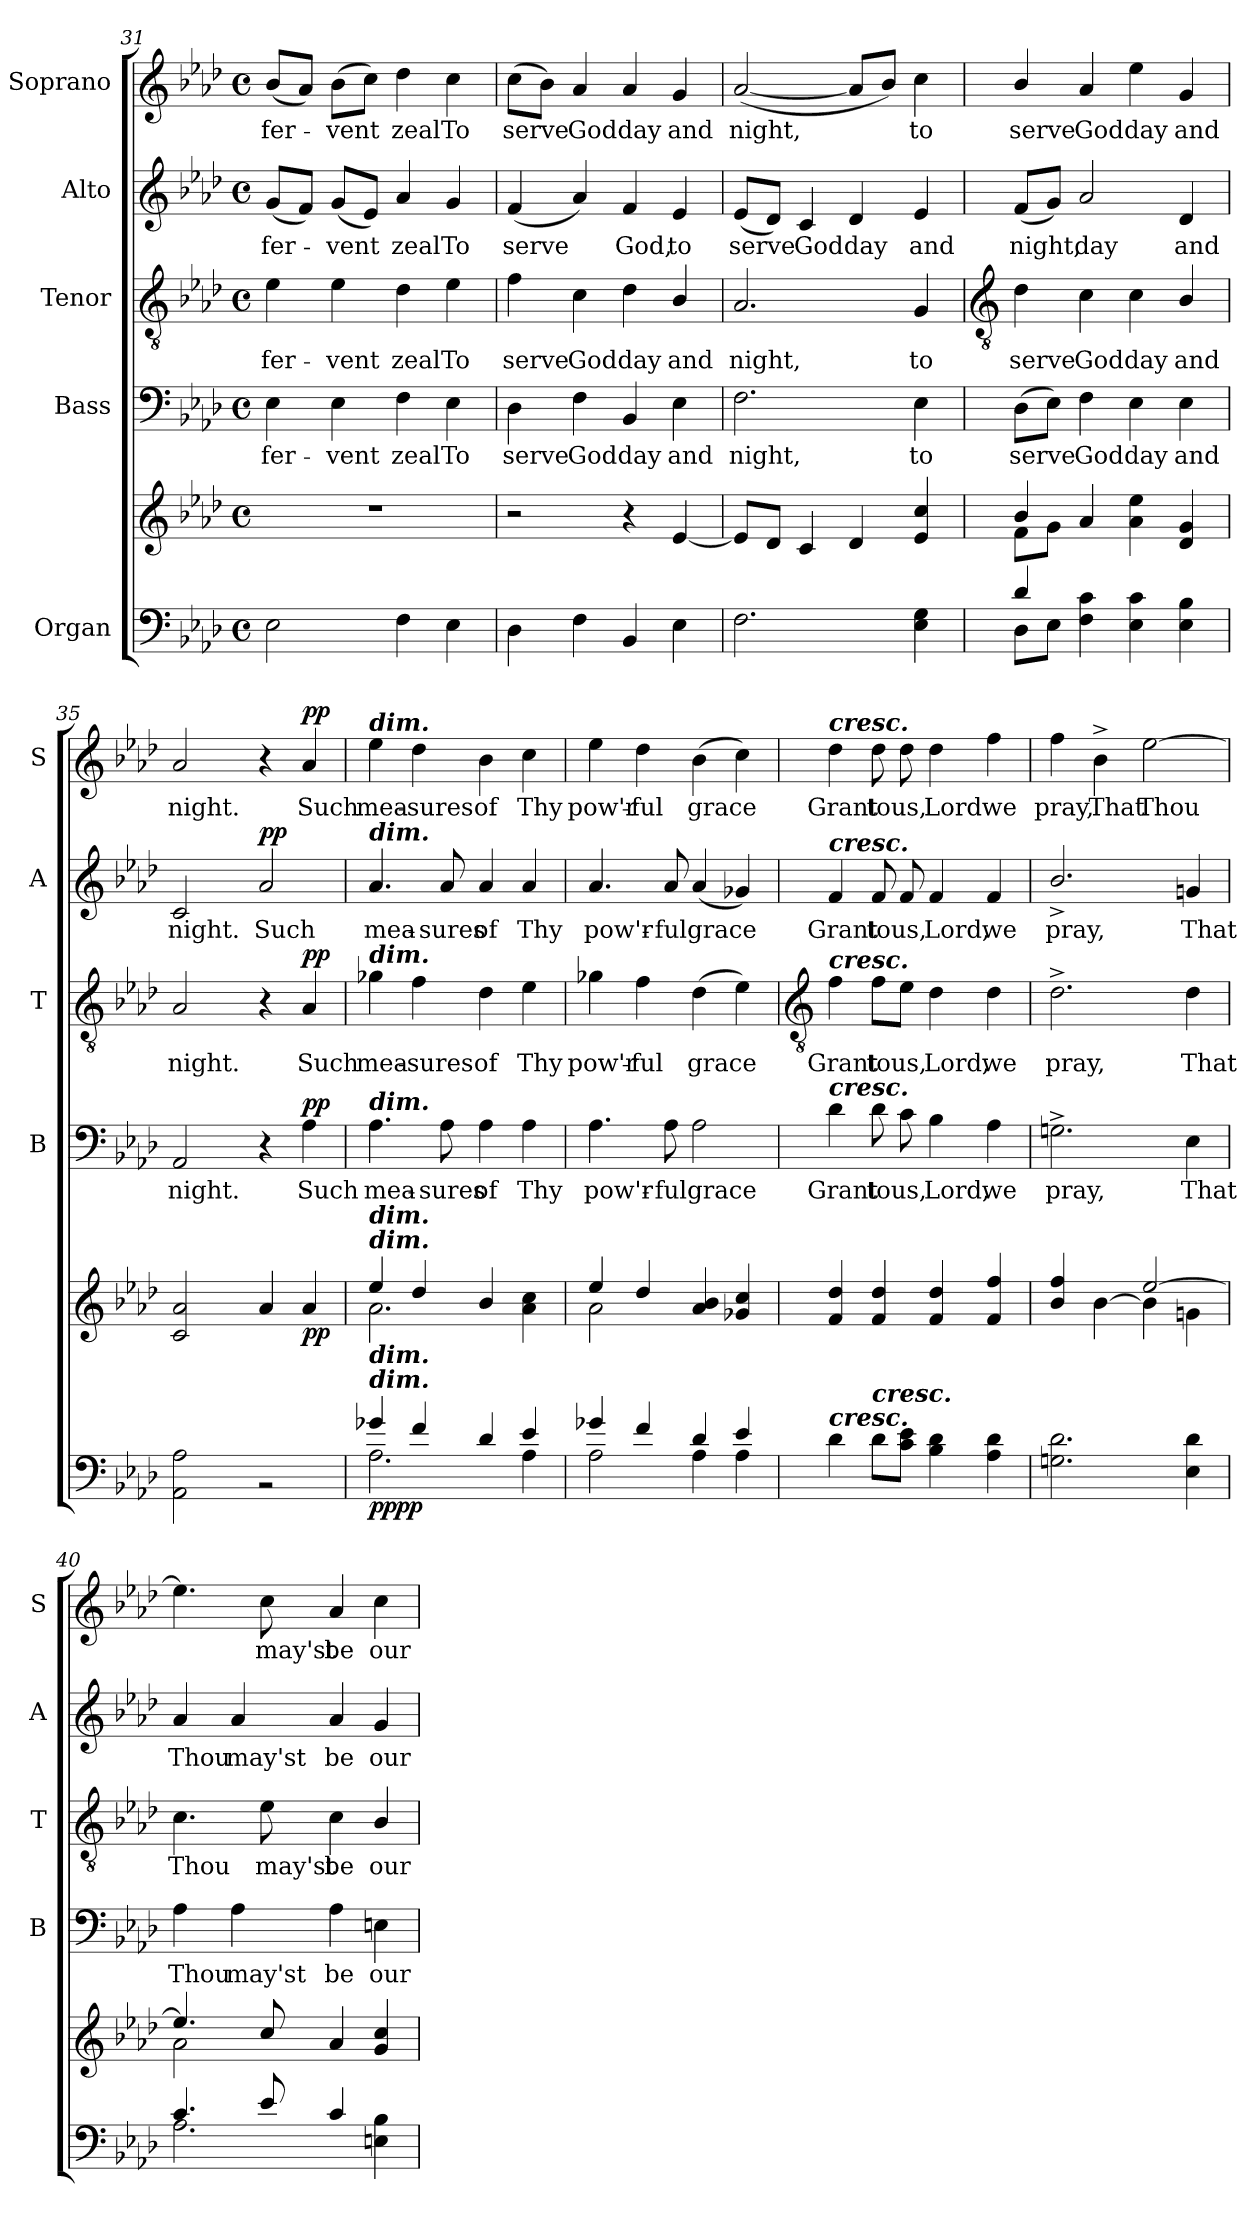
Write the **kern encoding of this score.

**kern	**kern	**dynam	**kern	**text	**dynam	**kern	**text	**dynam	**kern	**text	**dynam	**kern	**text	**dynam
*part5	*part5	*part5	*part4	*part4	*part4	*part3	*part3	*part3	*part2	*part2	*part2	*part1	*part1	*part1
*staff6	*staff5	*staff5/6	*staff4	*staff4	*staff4	*staff3	*staff3	*staff3	*staff2	*staff2	*staff2	*staff1	*staff1	*staff1
*I"Organ	*	*	*I"Bass	*	*	*I"Tenor	*	*	*I"Alto	*	*	*I"Soprano	*	*
*	*	*	*I'B	*	*	*I'T	*	*	*I'A	*	*	*I'S	*	*
*clefF4	*clefG2	*	*clefF4	*	*	*clefGv2	*	*	*clefG2	*	*	*clefG2	*	*
*k[b-e-a-d-]	*k[b-e-a-d-]	*	*k[b-e-a-d-]	*	*	*k[b-e-a-d-]	*	*	*k[b-e-a-d-]	*	*	*k[b-e-a-d-]	*	*
*A-:	*A-:	*	*A-:	*	*	*A-:	*	*	*A-:	*	*	*A-:	*	*
*M4/4	*M4/4	*	*M4/4	*	*	*M4/4	*	*	*M4/4	*	*	*M4/4	*	*
*met(c)	*met(c)	*	*met(c)	*	*	*met(c)	*	*	*met(c)	*	*	*met(c)	*	*
=31	=31	=31	=31	=31	=31	=31	=31	=31	=31	=31	=31	=31	=31	=31
!	!	!	!	!LO:LY:b	!	!	!LO:LY:b	!	!	!LO:LY:b	!	!	!LO:LY:b	!
2E-\	1r	.	4E-\	fer-	.	4e-\	fer-	.	(<8g/L	fer-	.	(<8b-/L	fer-	.
.	.	.	.	.	.	.	.	.	8f/J)	.	.	8a-/J)	.	.
!	!	!	!	!LO:LY:b	!	!	!LO:LY:b	!	!	!LO:LY:b	!	!	!LO:LY:b	!
.	.	.	4E-\	-vent	.	4e-\	-vent	.	(<8g/L	vent	.	(>8b-\L	vent	.
.	.	.	.	.	.	.	.	.	8e-/J)	.	.	8cc\J)	.	.
!	!	!	!	!LO:LY:b	!	!	!LO:LY:b	!	!	!LO:LY:b	!	!	!LO:LY:b	!
4F\	.	.	4F\	zeal	.	4d-\	zeal	.	4a-/	zeal	.	4dd-\	zeal	.
!	!	!	!	!LO:LY:b	!	!	!LO:LY:b	!	!	!LO:LY:b	!	!	!LO:LY:b	!
4E-\	.	.	4E-\	To	.	4e-\	To	.	4g/	To	.	4cc\	To	.
=32	=32	=32	=32	=32	=32	=32	=32	=32	=32	=32	=32	=32	=32	=32
!	!	!	!	!LO:LY:b	!	!	!LO:LY:b	!	!	!LO:LY:b	!	!	!LO:LY:b	!
4D-\	2r	.	4D-\	serve	.	4f\	serve	.	(<4f/	serve	.	(>8cc\L	serve	.
.	.	.	.	.	.	.	.	.	.	.	.	8b-\J)	.	.
!	!	!	!	!LO:LY:b	!	!	!LO:LY:b	!	!	!	!	!	!LO:LY:b	!
4F\	.	.	4F\	God	.	4c\	God	.	4a-/)	.	.	4a-/	God	.
!	!	!	!	!LO:LY:b	!	!	!LO:LY:b	!	!	!LO:LY:b	!	!	!LO:LY:b	!
4BB-/	4r	.	4BB-/	day	.	4d-\	day	.	4f/	God,	.	4a-/	day	.
!	!	!	!	!LO:LY:b	!	!	!LO:LY:b	!	!	!LO:LY:b	!	!	!LO:LY:b	!
4E-\	[4e-/	.	4E-\	and	.	4B-/	and	.	4e-/	to	.	4g/	and	.
=33	=33	=33	=33	=33	=33	=33	=33	=33	=33	=33	=33	=33	=33	=33
!	!	!	!	!LO:LY:b	!	!	!LO:LY:b	!	!	!LO:LY:b	!	!	!LO:LY:b	!
2.F\	8e-/L]	.	2.F\	night,	.	2.A-/	night,	.	(<8e-/L	serve	.	(<[2a-/	night,	.
.	8d-/J	.	.	.	.	.	.	.	8d-/J)	.	.	.	.	.
!	!	!	!	!	!	!	!	!	!	!LO:LY:b	!	!	!	!
.	4c/	.	.	.	.	.	.	.	4c/	God	.	.	.	.
!	!	!	!	!	!	!	!	!	!	!LO:LY:b	!	!	!	!
.	4d-/	.	.	.	.	.	.	.	4d-/	day	.	8a-/L]	.	.
.	.	.	.	.	.	.	.	.	.	.	.	8b-/J)	.	.
!	!	!	!	!LO:LY:b	!	!	!LO:LY:b	!	!	!LO:LY:b	!	!	!LO:LY:b	!
4E-\ 4G\	4e-/ 4cc/	.	4E-\	to	.	4G/	to	.	4e-/	and	.	4cc\	to	.
!!LO:LB:g=z
=34	=34	=34	=34	=34	=34	=34	=34	=34	=34	=34	=34	=34	=34	=34
*	*	*	*	*	*	*clefGv2	*	*	*	*	*	*	*	*
*^	*^	*	*	*	*	*	*	*	*	*	*	*	*	*
!	!	!	!	!	!	!LO:LY:b	!	!	!LO:LY:b	!	!	!LO:LY:b	!	!	!LO:LY:b	!
4d-/	8D-\L	4b-/	8f\L	.	(>8D-\L	serve	.	4d-\	serve	.	(<8f/L	night,	.	4b-/	serve	.
.	8E-\J	.	8g\J	.	8E-\J)	.	.	.	.	.	8g/J)	.	.	.	.	.
!	!	!	!	!	!	!LO:LY:b	!	!	!LO:LY:b	!	!	!LO:LY:b	!	!	!LO:LY:b	!
4ryy	4F\ 4c\	4a-/	4ryy	.	4F\	God	.	4c\	God	.	2a-/	day	.	4a-/	God	.
!	!	!	!	!	!	!LO:LY:b	!	!	!LO:LY:b	!	!	!	!	!	!LO:LY:b	!
4ryy	4E-\ 4c\	4a-\ 4ee-\	4ryy	.	4E-\	day	.	4c\	day	.	.	.	.	4ee-\	day	.
!	!	!	!	!	!	!LO:LY:b	!	!	!LO:LY:b	!	!	!LO:LY:b	!	!	!LO:LY:b	!
4ryy	4E-\ 4B-\	4d-/ 4g/	4ryy	.	4E-\	and	.	4B-/	and	.	4d-/	and	.	4g/	and	.
=35	=35	=35	=35	=35	=35	=35	=35	=35	=35	=35	=35	=35	=35	=35	=35	=35
!	!	!	!	!	!	!LO:LY:b	!	!	!LO:LY:b	!	!	!LO:LY:b	!	!	!LO:LY:b	!
1ryy	2AA-\ 2A-\	2c/ 2a-/	4ryy	.	2AA-/	night.	.	2A-/	night.	.	2c/	night.	.	2a-/	night.	.
.	.	.	4ryy	.	.	.	.	.	.	.	.	.	.	.	.	.
!	!	!	!	!	!	!	!	!	!	!	!	!LO:LY:b	!LO:DY:b	!	!	!
.	2r	4a-/	4ryy	.	4r	.	.	4r	.	.	2a-/	Such	pp	4r	.	.
!	!	!	!	!LO:DY:b	!	!LO:LY:b	!LO:DY:b	!	!LO:LY:b	!LO:DY:b	!	!	!	!	!LO:LY:b	!LO:DY:b
.	.	4a-/	4ryy	pp	4A-\	Such	pp	4A-/	Such	pp	.	.	.	4a-/	Such	pp
=36	=36	=36	=36	=36	=36	=36	=36	=36	=36	=36	=36	=36	=36	=36	=36	=36
!	!	!	!	!	!	!	!	!	!	!	!	!	!	!LO:TX:a:Bi:t=dim.	!	!
!	!	!	!	!	!	!	!	!	!	!	!LO:TX:a:Bi:t=dim.	!	!	!	!	!
!	!	!	!	!	!	!	!	!LO:TX:a:Bi:t=dim.	!	!	!	!	!	!	!	!
!	!	!	!	!	!LO:TX:a:Bi:t=dim.	!	!	!	!	!	!	!	!	!	!	!
!	!	!LO:TX:a:Bi:t=dim.	!	!	!	!	!	!	!	!	!	!	!	!	!	!
!	!	!LO:TX:a:Bi:t=dim.	!	!	!	!	!	!	!	!	!	!	!	!	!	!
!LO:TX:a:Bi:t=dim.	!	!	!	!	!	!	!	!	!	!	!	!	!	!	!	!
!LO:TX:a:Bi:t=dim.	!	!	!	!	!	!	!	!	!	!	!	!	!	!	!	!
!	!	!	!	!LO:DY:b=2	!	!LO:LY:b	!	!	!LO:LY:b	!	!	!LO:LY:b	!	!	!LO:LY:b	!
!	!	!	!	!LO:DY:n=1:b	!	!	!	!	!	!	!	!	!	!	!	!
4g-X/	2.A-\	4ee-/	2.a-\	pp pp	4.A-\	mea-	.	4g-X\	mea-	.	4.a-/	mea-	.	4ee-\	mea-	.
!	!	!	!	!	!	!	!	!	!LO:LY:b	!	!	!	!	!	!LO:LY:b	!
4f/	.	4dd-/	.	.	.	.	.	4f\	-sures	.	.	.	.	4dd-\	-sures	.
!	!	!	!	!	!	!LO:LY:b	!	!	!	!	!	!LO:LY:b	!	!	!	!
.	.	.	.	.	8A-\	-sures	.	.	.	.	8a-/	-sures	.	.	.	.
!	!	!	!	!	!	!LO:LY:b	!	!	!LO:LY:b	!	!	!LO:LY:b	!	!	!LO:LY:b	!
4d-/	.	4b-/	.	.	4A-\	of	.	4d-\	of	.	4a-/	of	.	4b-\	of	.
!	!	!	!	!	!	!LO:LY:b	!	!	!LO:LY:b	!	!	!LO:LY:b	!	!	!LO:LY:b	!
4e-/	4A-\	4a-\ 4cc\	4ryy	.	4A-\	Thy	.	4e-\	Thy	.	4a-/	Thy	.	4cc\	Thy	.
=37	=37	=37	=37	=37	=37	=37	=37	=37	=37	=37	=37	=37	=37	=37	=37	=37
!	!	!	!	!	!	!LO:LY:b	!	!	!LO:LY:b	!	!	!LO:LY:b	!	!	!LO:LY:b	!
4g-X/	2A-\	4ee-/	2a-\	.	4.A-\	pow'r-	.	4g-X\	pow'r-	.	4.a-/	pow'r-	.	4ee-\	pow'r-	.
!	!	!	!	!	!	!	!	!	!LO:LY:b	!	!	!	!	!	!LO:LY:b	!
4f/	.	4dd-/	.	.	.	.	.	4f\	-ful	.	.	.	.	4dd-\	-ful	.
!	!	!	!	!	!	!LO:LY:b	!	!	!	!	!	!LO:LY:b	!	!	!	!
.	.	.	.	.	8A-\	-ful	.	.	.	.	8a-/	-ful	.	.	.	.
!	!	!	!	!	!	!LO:LY:b	!	!	!LO:LY:b	!	!	!LO:LY:b	!	!	!LO:LY:b	!
4d-/	4A-\	4a-/ 4b-/	2ryy	.	2A-\	grace	.	(>4d-\	grace	.	(<4a-/	grace	.	(>4b-\	grace	.
4e-/	4A-\	4g-X/ 4cc/	.	.	.	.	.	4e-\)	.	.	4g-X/)	.	.	4cc\)	.	.
!!LO:LB:g=z
=38	=38	=38	=38	=38	=38	=38	=38	=38	=38	=38	=38	=38	=38	=38	=38	=38
*	*	*	*	*	*	*	*	*clefGv2	*	*	*	*	*	*	*	*
!	!	!	!	!	!	!	!	!	!	!	!	!	!	!LO:TX:a:Bi:t=cresc.	!	!
!	!	!	!	!	!	!	!	!	!	!	!LO:TX:a:Bi:t=cresc.	!	!	!	!	!
!	!	!	!	!	!	!	!	!LO:TX:a:Bi:t=cresc.	!	!	!	!	!	!	!	!
!	!	!	!	!	!LO:TX:a:Bi:t=cresc.	!	!	!	!	!	!	!	!	!	!	!
!LO:TX:a:Bi:t=cresc.	!	!	!	!	!	!	!	!	!	!	!	!	!	!	!	!
!	!	!	!	!	!	!LO:LY:b	!	!	!LO:LY:b	!	!	!LO:LY:b	!	!	!LO:LY:b	!
4ryy	4d-\	4f/ 4dd-/	2.ryy	.	4d-\	Grant	.	4f\	Grant	.	4f/	Grant	.	4dd-\	Grant	.
!LO:TX:a:Bi:t=cresc.	!	!	!	!	!	!	!	!	!	!	!	!	!	!	!	!
!	!	!	!	!	!	!LO:LY:b	!	!	!LO:LY:b	!	!	!LO:LY:b	!	!	!LO:LY:b	!
4ryy	8d-\L	4f/ 4dd-/	.	.	8d-\	to	.	8f\L	to	.	8f/	to	.	8dd-\	to	.
!	!	!	!	!	!	!LO:LY:b	!	!	!LO:LY:b	!	!	!LO:LY:b	!	!	!LO:LY:b	!
.	8c\ 8e-\J	.	.	.	8c\	us,	.	8e-\J	us,	.	8f/	us,	.	8dd-\	us,	.
!	!	!	!	!	!	!LO:LY:b	!	!	!LO:LY:b	!	!	!LO:LY:b	!	!	!LO:LY:b	!
4ryy	4B-\ 4d-\	4f/ 4dd-/	.	.	4B-\	Lord,	.	4d-\	Lord,	.	4f/	Lord,	.	4dd-\	Lord	.
!	!	!	!	!	!	!LO:LY:b	!	!	!LO:LY:b	!	!	!LO:LY:b	!	!	!LO:LY:b	!
4ryy	4A-\ 4d-\	4f/ 4ff/	4ryy	.	4A-\	we	.	4d-\	we	.	4f/	we	.	4ff\	we	.
=39	=39	=39	=39	=39	=39	=39	=39	=39	=39	=39	=39	=39	=39	=39	=39	=39
!	!	!	!	!	!	!LO:LY:b	!	!	!LO:LY:b	!	!	!LO:LY:b	!	!	!LO:LY:b	!
2.ryy	2.Gn\ 2.d-\	4b-/ 4ff/	4ryy	.	2.Gn^\	pray,	.	2.d-^\	pray,	.	2.b-^/	pray,	.	4ff\	pray,	.
!	!	!	!	!	!	!	!	!	!	!	!	!	!	!	!LO:LY:b	!
.	.	4ryy	[4b-\	.	.	.	.	.	.	.	.	.	.	4b-^\	That	.
!	!	!	!	!	!	!	!	!	!	!	!	!	!	!	!LO:LY:b	!
.	.	[2ee-/	4b-\]	.	.	.	.	.	.	.	.	.	.	[2ee-\	Thou	.
!	!	!	!	!	!	!LO:LY:b	!	!	!LO:LY:b	!	!	!LO:LY:b	!	!	!	!
4ryy	4E-\ 4d-\	.	4gn\	.	4E-\	That	.	4d-\	That	.	4gn/	That	.	.	.	.
=40	=40	=40	=40	=40	=40	=40	=40	=40	=40	=40	=40	=40	=40	=40	=40	=40
!	!	!	!	!	!	!LO:LY:b	!	!	!LO:LY:b	!	!	!LO:LY:b	!	!	!	!
4.c/	2.A-\	4.ee-/]	2a-\	.	4A-\	Thou	.	4.c\	Thou	.	4a-/	Thou	.	4.ee-\]	.	.
!	!	!	!	!	!	!LO:LY:b	!	!	!	!	!	!LO:LY:b	!	!	!	!
.	.	.	.	.	4A-\	may'st	.	.	.	.	4a-/	may'st	.	.	.	.
!	!	!	!	!	!	!	!	!	!LO:LY:b	!	!	!	!	!	!LO:LY:b	!
8e-/	.	8cc/	.	.	.	.	.	8e-\	may'st	.	.	.	.	8cc\	may'st	.
!	!	!	!	!	!	!LO:LY:b	!	!	!LO:LY:b	!	!	!LO:LY:b	!	!	!LO:LY:b	!
4c/	.	4a-/	2ryy	.	4A-\	be	.	4c\	be	.	4a-/	be	.	4a-/	be	.
!	!	!	!	!	!	!LO:LY:b	!	!	!LO:LY:b	!	!	!LO:LY:b	!	!	!LO:LY:b	!
4ryy	4En\ 4B-\	4g/ 4cc/	.	.	4En\	our	.	4B-/	our	.	4g/	our	.	4cc\	our	.
*v	*v	*	*	*	*	*	*	*	*	*	*	*	*	*	*	*
*	*v	*v	*	*	*	*	*	*	*	*	*	*	*	*	*
=	=	=	=	=	=	=	=	=	=	=	=	=	=	=
*-	*-	*-	*-	*-	*-	*-	*-	*-	*-	*-	*-	*-	*-	*-
